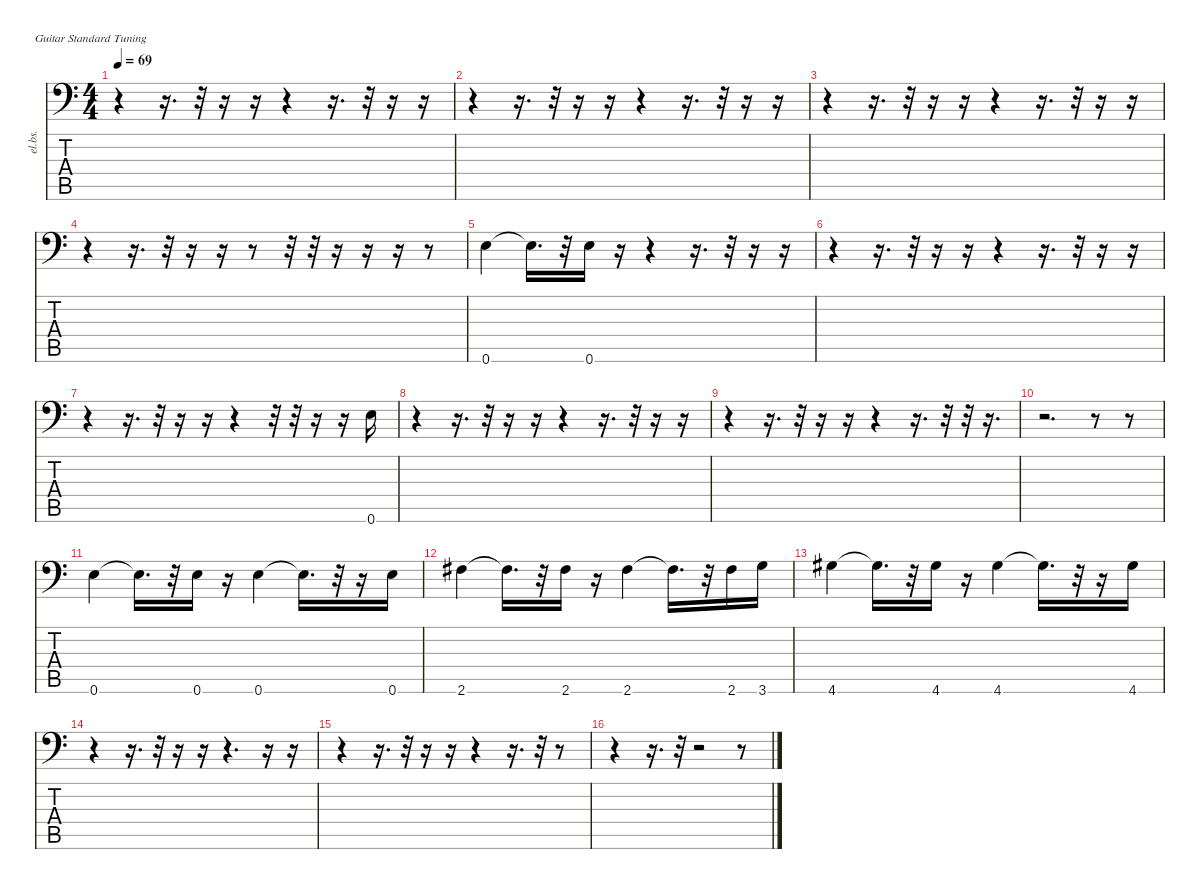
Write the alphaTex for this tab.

\defaultSystemsLayout 4
\hideDynamics
\bracketExtendMode nobrackets
\otherSystemsTrackNameOrientation horizontal
\track ("Track 9" "el.bs.") {instrument electricbassfinger}
\staff {score tabs}
\tuning (E4 B3 G3 D3 A2 E2)
\ts (4 4)
\tempo 69
\clef f4
\ks c
r.4{dy f beam Down} r.16{d beam Down} r.32{beam Down} r.16{beam Down} r.16{beam Down} r.4{beam Down} r.16{d beam Down} r.32{beam Down} r.16{beam Down} r.16{beam Down} |
r.4{beam Down} r.16{d beam Down} r.32{beam Down} r.16{beam Down} r.16{beam Down} r.4{beam Down} r.16{d beam Down} r.32{beam Down} r.16{beam Down} r.16{beam Down} |
r.4{beam Down} r.16{d beam Down} r.32{beam Down} r.16{beam Down} r.16{beam Down} r.4{beam Down} r.16{d beam Down} r.32{beam Down} r.16{beam Down} r.16{beam Down} |
r.4{beam Down} r.16{d beam Down} r.32{beam Down} r.16{beam Down} r.16{beam Down} r.8{beam Down} r.32{beam Down} r.32{beam Down} r.16{beam Down} r.16{beam Down} r.16{beam Down} r.8{beam Down} |
0.6.4{beam Down} 0.6{t}.16{d beam Down} r.32{beam Down} 0.6.16{beam Down} r.16{beam Down} r.4{beam Down} r.16{d beam Down} r.32{beam Down} r.16{beam Down} r.16{beam Down} |
r.4{beam Down} r.16{d beam Down} r.32{beam Down} r.16{beam Down} r.16{beam Down} r.4{beam Down} r.16{d beam Down} r.32{beam Down} r.16{beam Down} r.16{beam Down} |
r.4{beam Down} r.16{d beam Down} r.32{beam Down} r.16{beam Down} r.16{beam Down} r.4{beam Down} r.32{beam Down} r.32{beam Down} r.16{beam Down} r.16{beam Down} 0.6.16{beam Down} |
r.4{beam Down} r.16{d beam Down} r.32{beam Down} r.16{beam Down} r.16{beam Down} r.4{beam Down} r.16{d beam Down} r.32{beam Down} r.16{beam Down} r.16{beam Down} |
r.4{beam Down} r.16{d beam Down} r.32{beam Down} r.16{beam Down} r.16{beam Down} r.4{beam Down} r.16{d beam Down} r.32{beam Down} r.32{beam Down} r.16{d beam Down} |
r.2{d beam Down} r.8{beam Down} r.8{beam Down} |
0.6.4{beam Down} 0.6{t}.16{d beam Down} r.32{beam Down} 0.6.16{beam Down} r.16{beam Down} 0.6.4{beam Down} 0.6{t}.16{d beam Down} r.32{beam Down} r.16{beam Down} 0.6.16{beam Down} |
2.6{acc #}.4{beam Down} 2.6{t acc #}.16{d beam Down} r.32{beam Down} 2.6{acc #}.16{beam Down} r.16{beam Down} 2.6{acc #}.4{beam Down} 2.6{t acc #}.16{d beam Down} r.32{beam Down} 2.6{acc #}.16{beam Down} 3.6.16{dy mp beam Down} |
4.6{acc #}.4{dy f beam Down} 4.6{t acc #}.16{d beam Down} r.32{beam Down} 4.6{acc #}.16{beam Down} r.16{beam Down} 4.6{acc #}.4{beam Down} 4.6{t acc #}.16{d beam Down} r.32{beam Down} r.16{beam Down} 4.6{acc #}.16{dy mf beam Down} |
r.4{beam Down} r.16{d beam Down} r.32{beam Down} r.16{beam Down} r.16{beam Down} r.4{d beam Down} r.16{beam Down} r.16{beam Down} |
r.4{beam Down} r.16{d beam Down} r.32{beam Down} r.16{beam Down} r.16{beam Down} r.4{beam Down} r.16{d beam Down} r.32{beam Down} r.8{beam Down} |
r.4{beam Down} r.16{d beam Down} r.32{beam Down} r.2{beam Down} r.8{beam Down}
